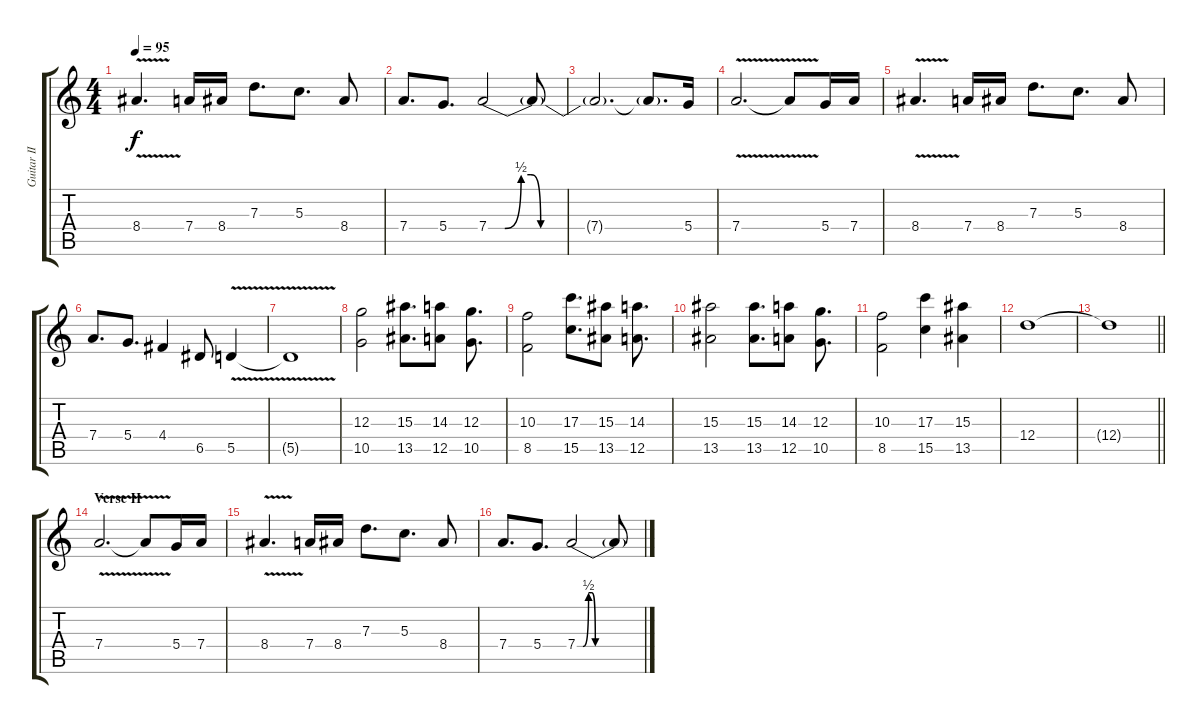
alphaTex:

\track ("Guitar II" "Guitar II") {instrument overdrivenguitar}
\staff {score tabs}
\tuning (E4 B3 G3 D3 A2 E2) {hide}
\ts (4 4)
\tempo 95
\clef g2
\ks c
8.4{v}.4{d dy f} 7.4.16 8.4.16 7.3.8{d} 5.3.8{d} 8.4.8 |
7.4.8{d} 5.4.8{d} 7.4{be (custom 0 0 5 0 10 2 13 2 16 0 60 0)}.2 7.4{t}.8 |
7.4{t}.2{d} 7.4{t}.8{d} 5.4.16 |
7.4{v}.2{d} 7.4{t}.8 5.4.16 7.4.16 |
8.4{v}.4{d} 7.4.16 8.4.16 7.3.8{d} 5.3.8{d} 8.4.8 |
7.4.8{d} 5.4.8{d} 4.4.4 6.5.8 5.5{v}.4 |
5.5{t}.1 |
(12.3 10.5).2 (15.3 13.5).8{d} (14.3 12.5).8 (12.3 10.5).8{d} |
(10.3 8.5).2 (17.3 15.5).8{d} (15.3 13.5).8 (14.3 12.5).8{d} |
(15.3 13.5).2 (15.3 13.5).8{d} (14.3 12.5).8 (12.3 10.5).8{d} |
(10.3 8.5).2 (17.3 15.5).4 (15.3 13.5).4 |
12.4.1 |
\barLineRight lightlight
12.4{t}.1 |
\section ("" "Verse II")
7.4{v}.2{d} 7.4{t}.8 5.4.16 7.4.16 |
8.4{v}.4{d} 7.4.16 8.4.16 7.3.8{d} 5.3.8{d} 8.4.8 |
7.4.8{d} 5.4.8{d} 7.4{be (custom 0 0 5 0 10 2 13 2 16 0 60 0)}.2 7.4{t}.8
